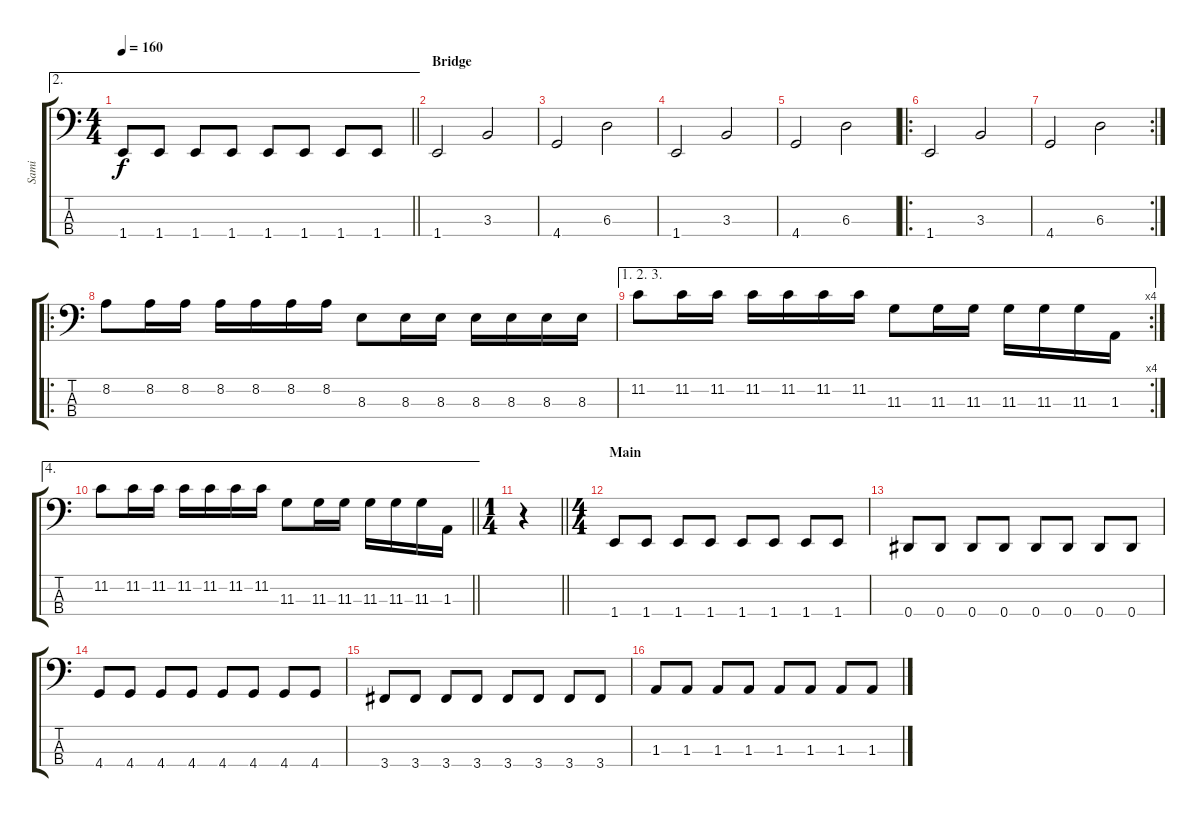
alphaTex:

\track ("Sami" "Sami") {instrument electricbassfinger}
\staff {score tabs}
\tuning (Gb2 Db2 Ab1 Eb1) {hide}
\ae 2
\ts (4 4)
\tempo 160
\clef f4
\barLineRight lightlight
\ks c
1.4.8{dy f} 1.4.8 1.4.8 1.4.8 1.4.8 1.4.8 1.4.8 1.4.8 |
\section ("" "Bridge")
1.4.2 3.3.2 |
4.4.2 6.3.2 |
1.4.2 3.3.2 |
4.4.2 6.3.2 |
\ro
1.4.2 3.3.2 |
\rc 2
4.4.2 6.3.2 |
\ro
8.2.8 8.2.16 8.2.16 8.2.16 8.2.16 8.2.16 8.2.16 8.3.8 8.3.16 8.3.16 8.3.16 8.3.16 8.3.16 8.3.16 |
\ae (1 2 3)
\rc 4
11.2.8 11.2.16 11.2.16 11.2.16 11.2.16 11.2.16 11.2.16 11.3.8 11.3.16 11.3.16 11.3.16 11.3.16 11.3.16 1.3.16 |
\ae 4
\barLineRight lightlight
11.2.8 11.2.16 11.2.16 11.2.16 11.2.16 11.2.16 11.2.16 11.3.8 11.3.16 11.3.16 11.3.16 11.3.16 11.3.16 1.3.16 |
\ts (1 4)
\barLineRight lightlight
r.4 |
\ts (4 4)
\section ("" "Main")
1.4.8 1.4.8 1.4.8 1.4.8 1.4.8 1.4.8 1.4.8 1.4.8 |
0.4.8 0.4.8 0.4.8 0.4.8 0.4.8 0.4.8 0.4.8 0.4.8 |
4.4.8 4.4.8 4.4.8 4.4.8 4.4.8 4.4.8 4.4.8 4.4.8 |
3.4.8 3.4.8 3.4.8 3.4.8 3.4.8 3.4.8 3.4.8 3.4.8 |
1.3.8 1.3.8 1.3.8 1.3.8 1.3.8 1.3.8 1.3.8 1.3.8
